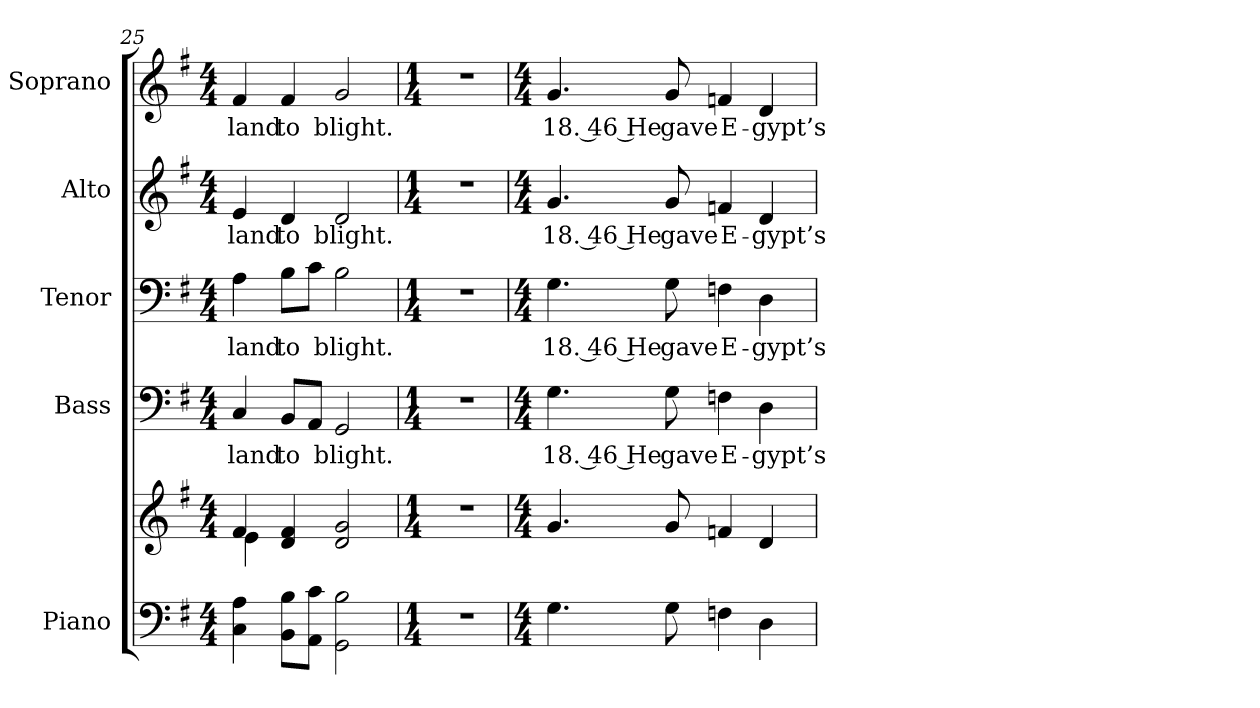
**kern	**kern	**kern	**text	**kern	**text	**kern	**text	**kern	**text
*part5	*part5	*part4	*part4	*part3	*part3	*part2	*part2	*part1	*part1
*staff6	*staff5	*staff4	*staff4	*staff3	*staff3	*staff2	*staff2	*staff1	*staff1
*I"Piano	*	*I"Bass	*	*I"Tenor	*	*I"Alto	*	*I"Soprano	*
*I'Pno.	*	*I'B.	*	*I'T.	*	*I'A.	*	*I'S.	*
!!LO:PB:g=z
*clefF4	*clefG2	*clefF4	*	*clefF4	*	*clefG2	*	*clefG2	*
*k[f#]	*k[f#]	*k[f#]	*	*k[f#]	*	*k[f#]	*	*k[f#]	*
*G:	*G:	*G:	*	*G:	*	*G:	*	*G:	*
*M4/4	*M4/4	*M4/4	*	*M4/4	*	*M4/4	*	*M4/4	*
=25	=25	=25	=25	=25	=25	=25	=25	=25	=25
*	*^	*	*	*	*	*	*	*	*
!	!	!	!	!LO:LY:b:color=#000000	!	!	!	!	!	!
!	!	!	!	!	!	!LO:LY:b:color=#000000	!	!	!	!
!	!	!	!	!	!	!	!	!LO:LY:b:color=#000000	!	!
!	!	!	!	!	!	!	!	!	!	!LO:LY:b:color=#000000
4Ci\ 4Ai	4f#i/	4ei\	4Ci/	land	4Ai\	land	4ei/	land	4f#i/	land
!	!	!	!	!LO:LY:b:color=#000000	!	!	!	!	!	!
!	!	!	!	!	!	!LO:LY:b:color=#000000	!	!	!	!
!	!	!	!	!	!	!	!	!LO:LY:b:color=#000000	!	!
!	!	!	!	!	!	!	!	!	!	!LO:LY:b:color=#000000
8BBi\ 8BiL	4di/ 4f#i	4ryy	8BBi/L	to	8Bi\L	to	4di/	to	4f#i/	to
8AAi\ 8ciJ	.	.	8AAi/J	.	8ci\J	.	.	.	.	.
!	!	!	!	!LO:LY:b:color=#000000	!	!	!	!	!	!
!	!	!	!	!	!	!LO:LY:b:color=#000000	!	!	!	!
!	!	!	!	!	!	!	!	!LO:LY:b:color=#000000	!	!
!	!	!	!	!	!	!	!	!	!	!LO:LY:b:color=#000000
2GGi\ 2Bi	2di/ 2gi	2ryy	2GGi/	blight.	2Bi\	blight.	2di/	blight.	2gi/	blight.
*	*v	*v	*	*	*	*	*	*	*	*
=26	=26	=26	=26	=26	=26	=26	=26	=26	=26
*M1/4	*M1/4	*M1/4	*	*M1/4	*	*M1/4	*	*M1/4	*
*	*^	*	*	*	*	*	*	*	*
!LO:N:vis=1	!LO:N:vis=1	!	!LO:N:vis=1	!	!LO:N:vis=1	!	!LO:N:vis=1	!	!	!
*	*v	*v	*	*	*	*	*	*	*	*
4r	4r	4r	.	4r	.	4r	.	4r	.
=27	=27	=27	=27	=27	=27	=27	=27	=27	=27
*M4/4	*M4/4	*M4/4	*	*M4/4	*	*M4/4	*	*M4/4	*
!	!	!	!LO:LY:b:color=#000000	!	!	!	!	!	!
!	!	!	!	!	!LO:LY:b:color=#000000	!	!	!	!
!	!	!	!	!	!	!	!LO:LY:b:color=#000000	!	!
!	!	!	!	!	!	!	!	!	!LO:LY:b:color=#000000
4.Gi\	4.gi/	4.Gi\	18. 46 He	4.Gi\	18. 46 He	4.gi/	18. 46 He	4.gi/	18. 46 He
!	!	!	!LO:LY:b:color=#000000	!	!	!	!	!	!
!	!	!	!	!	!LO:LY:b:color=#000000	!	!	!	!
!	!	!	!	!	!	!	!LO:LY:b:color=#000000	!	!
!	!	!	!	!	!	!	!	!	!LO:LY:b:color=#000000
8Gi\	8gi/	8Gi\	gave	8Gi\	gave	8gi/	gave	8gi/	gave
!	!	!	!LO:LY:b:color=#000000	!	!	!	!	!	!
!	!	!	!	!	!LO:LY:b:color=#000000	!	!	!	!
!	!	!	!	!	!	!	!LO:LY:b:color=#000000	!	!
!	!	!	!	!	!	!	!	!	!LO:LY:b:color=#000000
4Fni\	4fni/	4Fni\	E-	4Fni\	E-	4fni/	E-	4fni/	E-
!	!	!	!LO:LY:b:color=#000000	!	!	!	!	!	!
!	!	!	!	!	!LO:LY:b:color=#000000	!	!	!	!
!	!	!	!	!	!	!	!LO:LY:b:color=#000000	!	!
!	!	!	!	!	!	!	!	!	!LO:LY:b:color=#000000
4Di\	4di/	4Di\	-gypt’s	4Di\	-gypt’s	4di/	-gypt’s	4di/	-gypt’s
=	=	=	=	=	=	=	=	=	=
*-	*-	*-	*-	*-	*-	*-	*-	*-	*-
